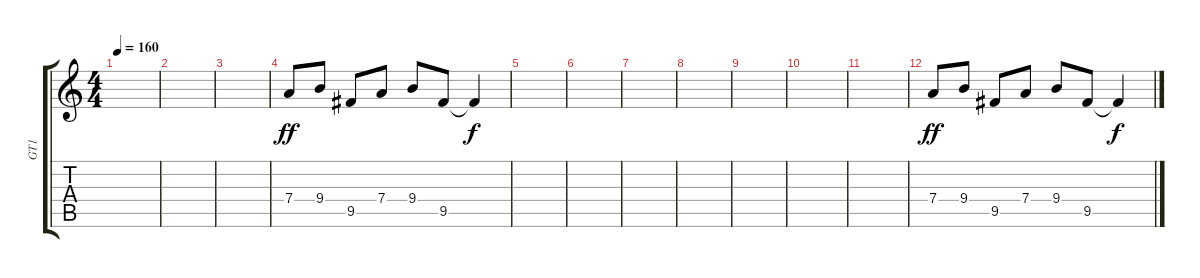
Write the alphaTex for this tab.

\track ("GT1" "GT1") {instrument distortionguitar}
\staff {score tabs}
\tuning (E4 B3 G3 D3 A2 E2) {hide}
\ts (4 4)
\tempo 160
\clef g2
\ks c
|
|
|
7.4.8{dy ff} 9.4.8 9.5.8 7.4.8 9.4.8 9.5.8 9.5{t}.4{dy f} |
|
|
|
|
|
|
|
7.4.8{dy ff} 9.4.8 9.5.8 7.4.8 9.4.8 9.5.8 9.5{t}.4{dy f}
